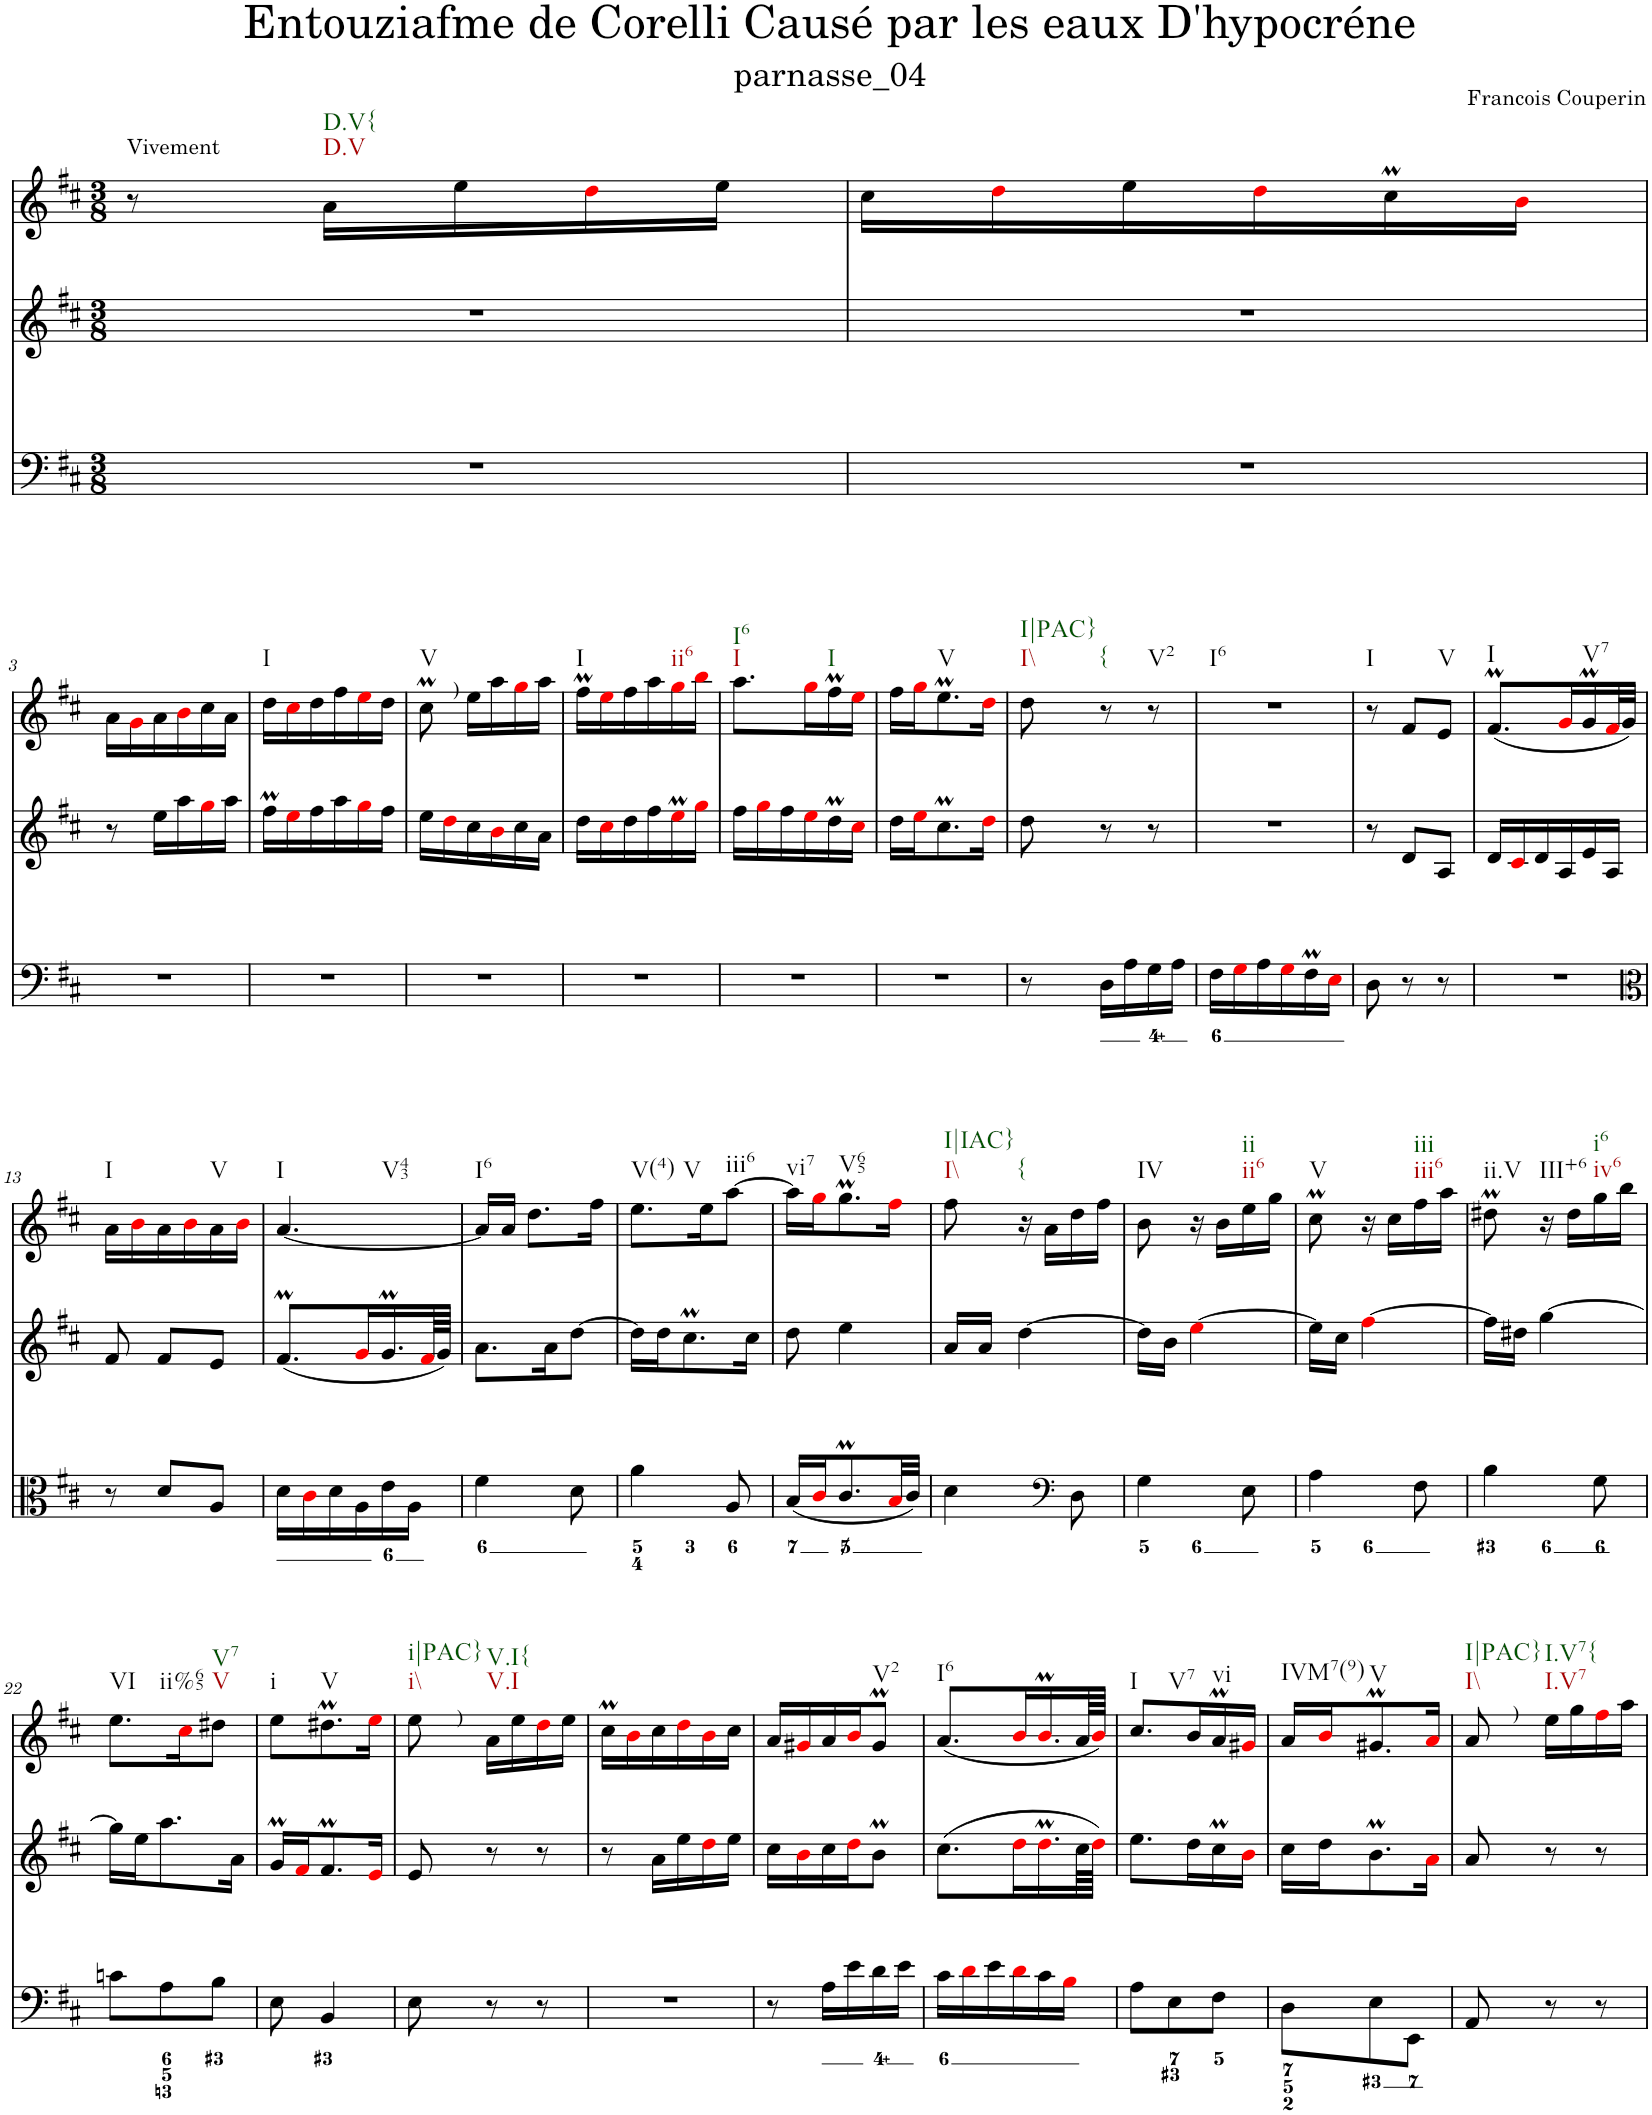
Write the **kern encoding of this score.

**kern	**kern	**kern
*part1	*part1	*part1
*staff3	*staff2	*staff1
*I"Piano	*	*
*I'Pno.	*	*
*clefF4	*clefG2	*clefG2
*k[f#c#]	*k[f#c#]	*k[f#c#]
*M3/8	*M3/8	*M3/8
=1	=1	=1
!	!	!LO:TX:a:t=Vivement
4.r	4.r	8r
!	!	!LO:TX:b:t=D.V
!	!	!LO:TX:b:t=D.V{
.	.	16a\LL
.	.	16ee\
.	.	16ddi\
.	.	16ee\JJ
=2	=2	=2
4.r	4.r	16cc#\LL
.	.	16ddi\
.	.	16ee\
.	.	16ddi\
.	.	16cc#m\
.	.	16bi\JJ
!!LO:LB:g=z
=3	=3	=3
4.r	8r	16a\LL
.	.	16gi\
.	16ee\LL	16a\
.	16aa\	16bi\
.	16ggi\	16cc#\
.	16aa\JJ	16a\JJ
=4	=4	=4
!	!	!LO:TX:b:t=I
4.r	16ff#m\LL	16dd\LL
.	16eei\	16cc#i\
.	16ff#\	16dd\
.	16aa\	16ff#\
.	16ggi\	16eei\
.	16ff#\JJ	16dd\JJ
=5	=5	=5
!	!	!LO:TX:a:t=)
!	!	!LO:TX:b:t=V
4.r	16ee\LL	8cc#m\
.	16ddi\	.
.	16cc#\	16ee\LL
.	16bi\	16aa\
.	16cc#\	16ggi\
.	16a\JJ	16aa\JJ
=6	=6	=6
!	!	!LO:TX:b:t=I
4.r	16dd\LL	16ff#m\LL
.	16cc#i\	16eei\
.	16dd\	16ff#\
.	16ff#\	16aa\
!	!	!LO:TX:b:t=ii6
.	16eeMi\	16ggi\
.	16ggi\JJ	16bbi\JJ
=7	=7	=7
!	!	!LO:TX:b:t=I
!	!	!LO:TX:b:t=I6
4.r	16ff#\LL	8.aa\L
.	16ggi\	.
.	16ff#\	.
.	16eei\	16ggi\L
!	!	!LO:TX:b:t=I
.	16ddM\	16ff#m\
.	16cc#i\JJ	16eei\JJ
=8	=8	=8
4.r	16dd\LL	16ff#\LL
.	16eei\J	16ggi\J
!	!	!LO:TX:b:t=V
.	8.cc#m\	8.eeM\
.	16ddi\Jk	16ddi\Jk
=9	=9	=9
!	!	!LO:TX:b:t=I\\
!	!	!LO:TX:b:t=I|PAC}
8r	8dd\	8dd\
!	!	!LO:TX:b:t={
16D\LL	8r	8r
16A\	.	.
!	!	!LO:TX:b:t=V2
16G\	8r	8r
16A\JJ	.	.
=10	=10	=10
!	!	!LO:TX:b:t=I6
16F#\LL	4.r	4.r
16Gi\	.	.
16A\	.	.
16Gi\	.	.
16F#m\	.	.
16Ei\JJ	.	.
=11	=11	=11
!	!	!LO:TX:b:t=I
8D\	8r	8r
8r	8d/L	8f#/L
!	!	!LO:TX:b:t=V
8r	8A/J	8e/J
=12	=12	=12
!	!	!LO:TX:b:t=I
4.r	16d/LL	(8.f#m/L
.	16c#i/	.
.	16d/	.
.	16A/	16gi/L
!	!	!LO:TX:b:t=V7
.	16e/	16gM/
.	16A/JJ	32f#i/L
.	.	32g/JJJ)
!!LO:LB:g=z
=13	=13	=13
*clefC3	*	*
!	!	!LO:TX:b:t=I
8r	8f#/	16a\LL
.	.	16bi\
8d/L	8f#/L	16a\
.	.	16bi\
!	!	!LO:TX:b:t=V
8A/J	8e/J	16a\
.	.	16bi\JJ
=14	=14	=14
!	!	!LO:TX:b:t=I
!	!	!LO:TX:b:t=V43
16d\LL	8.f#m/L	[4.a/
16c#i\	.	.
16d\	.	.
16A\	16gi/L	.
16e\	16.gM/	.
16A\JJ	.	.
.	64f#i/LL	.
.	64g/JJJJ	.
=15	=15	=15
!	!	!LO:TX:b:t=I6
4f#\	8.a\L	16a/LL]
.	.	16a/JJ
.	.	8.dd\L
.	16a\K	.
8d\	[8dd\J	.
.	.	16ff#\Jk
=16	=16	=16
!	!	!LO:TX:b:t=V(4)
!	!	!LO:TX:b:t=V
4a\	16dd\LL]	8.ee\L
.	16dd\J	.
.	8.cc#m\	.
.	.	16ee\K
!	!	!LO:TX:b:t=iii6
8A/	.	[8aa\J
.	16cc#\Jk	.
=17	=17	=17
!	!	!LO:TX:b:t=vi7
16B/LL	8dd\	16aa\LL]
16c#i/J	.	16ggi\J
!	!	!LO:TX:b:t=V65
8.c#m/	4ee\	8.ggM\
32Bi/LL	.	16ff#i\Jk
32c#/JJJ	.	.
=18	=18	=18
!	!	!LO:TX:b:t=I\\
!	!	!LO:TX:b:t=I|IAC}
4d\	16a/LL	8ff#\
.	16a/JJ	.
!	!	!LO:TX:b:t={
.	[4dd\	16r
.	.	16a\LL
*clefF4	*	*
8D\	.	16dd\
.	.	16ff#\JJ
=19	=19	=19
!	!	!LO:TX:b:t=IV
4G\	16dd\LL]	8b\
.	16b\JJ	.
.	[4eei\	16r
.	.	16b\LL
!	!	!LO:TX:b:t=ii6
!	!	!LO:TX:b:t=ii
8E\	.	16ee\
.	.	16gg\JJ
=20	=20	=20
!	!	!LO:TX:b:t=V
4A\	16ee\LL]	8cc#m\
.	16cc#\JJ	.
.	[4ff#i\	16r
.	.	16cc#\LL
!	!	!LO:TX:b:t=iii6
!	!	!LO:TX:b:t=iii
8F#\	.	16ff#\
.	.	16aa\JJ
=21	=21	=21
!	!	!LO:TX:b:t=ii.V
4B\	16ff#\LL]	8dd#Xm\
.	16dd#X\JJ	.
!	!	!LO:TX:b:t=III+6
.	[4gg\	16r
.	.	16dd#\LL
!	!	!LO:TX:b:t=iv6
!	!	!LO:TX:b:t=i6
8G\	.	16gg\
.	.	16bb\JJ
!!LO:LB:g=z
=22	=22	=22
!	!	!LO:TX:b:t=VI
!	!	!LO:TX:b:t=ii%65
8cn\L	16gg\LL]	8.ee\L
.	16ee\J	.
8A\	8.aa\	.
.	.	16cc#i\K
!	!	!LO:TX:b:t=V
!	!	!LO:TX:b:t=V7
8B\J	.	8dd#X\J
.	16a\Jk	.
=23	=23	=23
!	!	!LO:TX:b:t=i
8E\	16gM/LL	8ee\L
.	16f#i/J	.
!	!	!LO:TX:b:t=V
4BB/	8.f#m/	8.dd#Xm\
.	16ei/Jk	16eei\Jk
=24	=24	=24
!	!	!LO:TX:a:t=)
!	!	!LO:TX:b:t=i\\
!	!	!LO:TX:b:t=i|PAC}
8E\	8e/	8ee\
!	!	!LO:TX:b:t=V.I
!	!	!LO:TX:b:t=V.I{
8r	8r	16a\LL
.	.	16ee\
8r	8r	16ddi\
.	.	16ee\JJ
=25	=25	=25
4.r	8r	16cc#m\LL
.	.	16bi\
.	16a\LL	16cc#\
.	16ee\	16ddi\
.	16ddi\	16bi\
.	16ee\JJ	16cc#\JJ
=26	=26	=26
8r	16cc#\LL	16a/LL
.	16bi\	16g#Xi/
16A\LL	16cc#\	16a/
16e\	16ddi\J	16bi/J
!	!	!LO:TX:b:t=V2
16d\	8bM\J	8g#m/J
16e\JJ	.	.
=27	=27	=27
!	!	!LO:TX:b:t=I6
16c#\LL	8.cc#\L	(8.a/L
16di\	.	.
16e\	.	.
16di\	16ddi\L	16bi/L
16c#\	16.ddMi\	16.bMi/
16Bi\JJ	.	.
.	64cc#\LL	64a/LL
.	64ddi\JJJJ	64bi/JJJJ)
=28	=28	=28
!	!	!LO:TX:b:t=I
!	!	!LO:TX:b:t=V7
8A\L	8.ee\L	8.cc#/L
8E\	.	.
.	16dd\L	16b/L
!	!	!LO:TX:b:t=vi
8F#\J	16cc#m\	16aM/
.	16bi\JJ	16g#Xi/JJ
=29	=29	=29
!	!	!LO:TX:b:t=IVM7(9)
8D\L	16cc#\LL	16a/LL
.	16dd\J	16bi/J
!	!	!LO:TX:b:t=V
8E\	8.bM\	8.g#Xm/
8EE\J	.	.
.	16ai\Jk	16ai/Jk
=30	=30	=30
!	!	!LO:TX:a:t=)
!	!	!LO:TX:b:t=I\\
!	!	!LO:TX:b:t=I|PAC}
8AA/	8a/	8a/
!	!	!LO:TX:b:t=I.V7
!	!	!LO:TX:b:t=I.V7{
8r	8r	16ee\LL
.	.	16gg\
8r	8r	16ff#i\
.	.	16aa\JJ
=	=	=
*-	*-	*-
